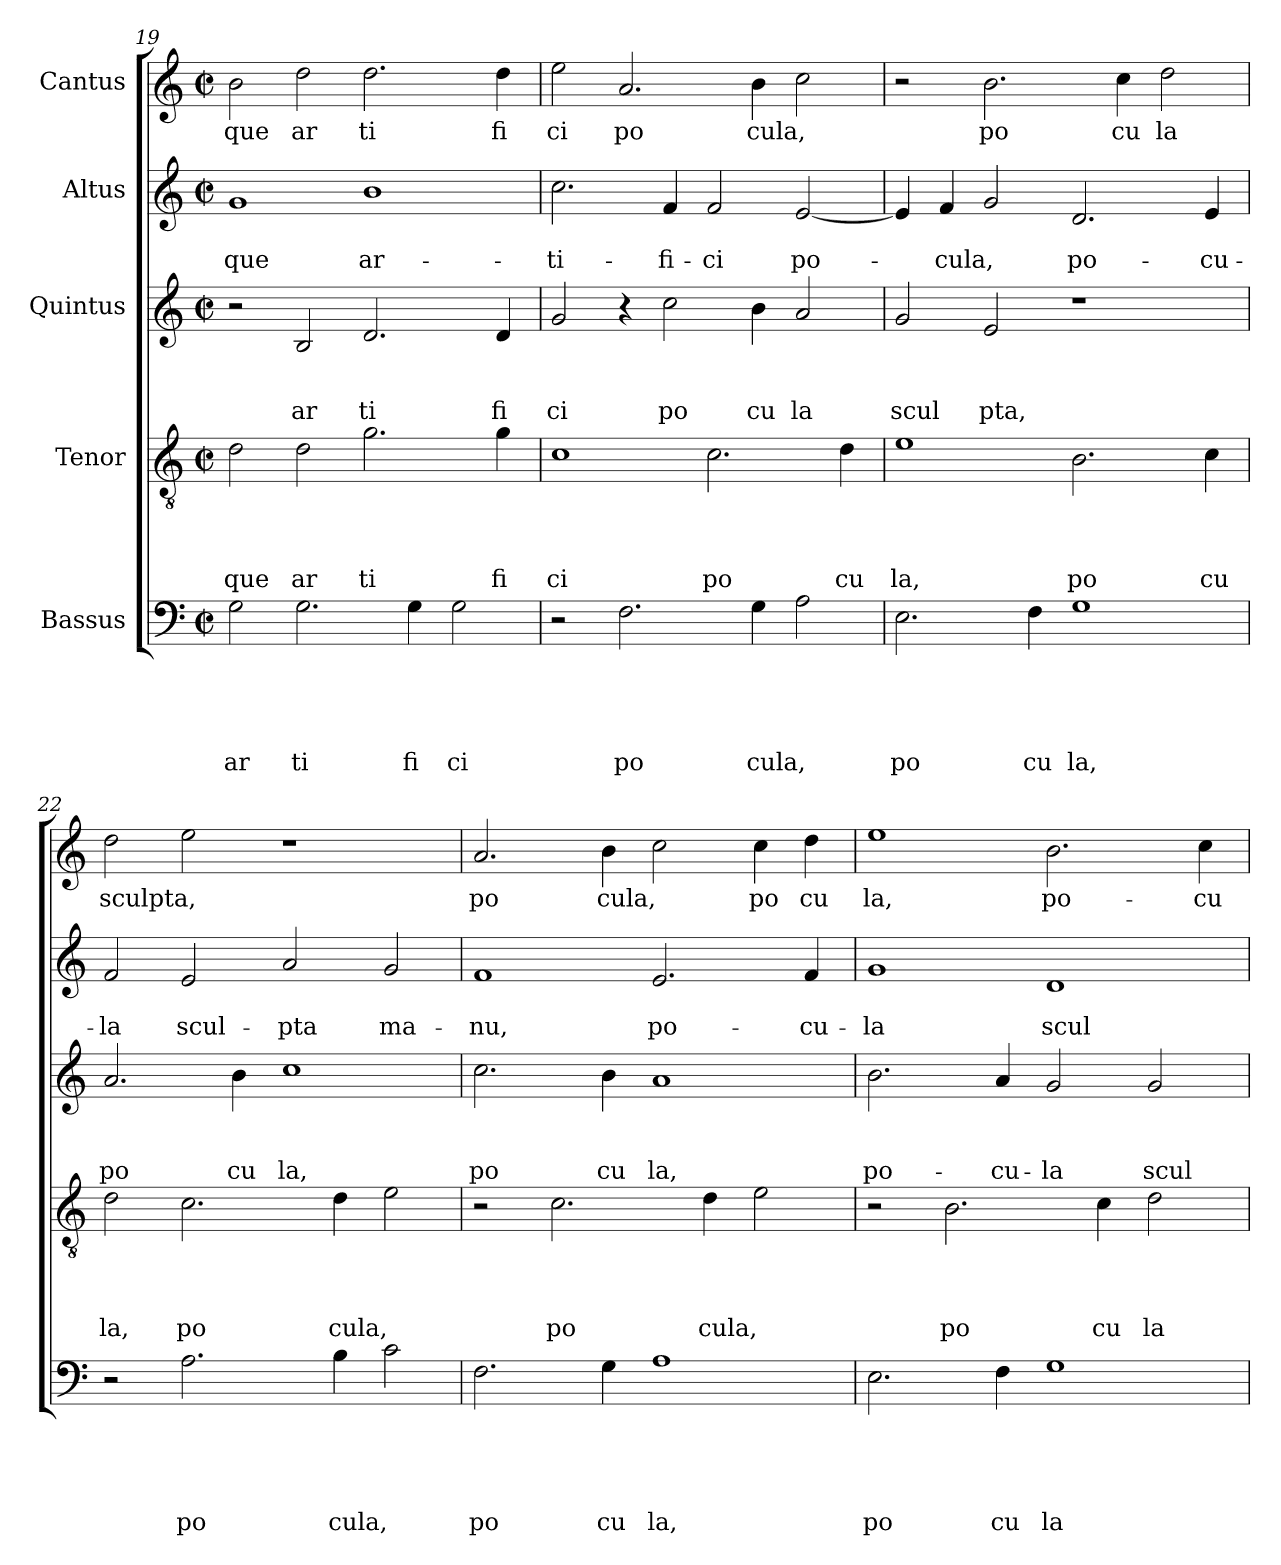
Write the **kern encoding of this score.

**kern	**text	**text	**text	**text	**text	**kern	**text	**text	**text	**text	**kern	**text	**text	**text	**kern	**text	**text	**kern	**text
*part5	*part5	*part5	*part5	*part5	*part5	*part4	*part4	*part4	*part4	*part4	*part3	*part3	*part3	*part3	*part2	*part2	*part2	*part1	*part1
*staff5	*staff5	*staff5	*staff5	*staff5	*staff5	*staff4	*staff4	*staff4	*staff4	*staff4	*staff3	*staff3	*staff3	*staff3	*staff2	*staff2	*staff2	*staff1	*staff1
*I"Bassus	*	*	*	*	*	*I"Tenor	*	*	*	*	*I"Quintus	*	*	*	*I"Altus	*	*	*I"Cantus	*
*clefF4	*	*	*	*	*	*clefGv2	*	*	*	*	*clefG2	*	*	*	*clefG2	*	*	*clefG2	*
*k[]	*	*	*	*	*	*k[]	*	*	*	*	*k[]	*	*	*	*k[]	*	*	*k[]	*
*C:	*	*	*	*	*	*C:	*	*	*	*	*C:	*	*	*	*C:	*	*	*C:	*
*M2/2	*	*	*	*	*	*M2/2	*	*	*	*	*M2/2	*	*	*	*M2/2	*	*	*M2/2	*
*met(c|)	*	*	*	*	*	*met(c|)	*	*	*	*	*met(c|)	*	*	*	*met(c|)	*	*	*met(c|)	*
=19	=19	=19	=19	=19	=19	=19	=19	=19	=19	=19	=19	=19	=19	=19	=19	=19	=19	=19	=19
!	!	!	!	!	!LO:LY:b	!	!	!	!	!LO:LY:b	!	!	!	!	!	!	!LO:LY:b	!	!LO:LY:b
2G\	.	.	.	.	ar	2d\	.	.	.	que	2r	.	.	.	1g	.	-que	2b\	que
!	!	!	!	!	!LO:LY:b	!	!	!	!	!LO:LY:b	!	!	!	!LO:LY:b	!	!	!	!	!LO:LY:b
2.G\	.	.	.	.	ti	2d\	.	.	.	ar	2B/	.	.	ar	.	.	.	2dd\	ar
!	!	!	!	!	!	!	!	!	!	!LO:LY:b	!	!	!	!LO:LY:b	!	!	!LO:LY:b	!	!LO:LY:b
.	.	.	.	.	.	2.g\	.	.	.	ti	2.d/	.	.	ti	1b	.	ar-	2.dd\	ti
!	!	!	!	!	!LO:LY:b	!	!	!	!	!	!	!	!	!	!	!	!	!	!
4G\	.	.	.	.	fi	.	.	.	.	.	.	.	.	.	.	.	.	.	.
!	!	!	!	!	!LO:LY:b	!	!	!	!	!	!	!	!	!	!	!	!	!	!
2G\	.	.	.	.	ci	.	.	.	.	.	.	.	.	.	.	.	.	.	.
!	!	!	!	!	!	!	!	!	!	!LO:LY:b	!	!	!	!LO:LY:b	!	!	!	!	!LO:LY:b
.	.	.	.	.	.	4g\	.	.	.	fi	4d/	.	.	fi	.	.	.	4dd\	fi
=20	=20	=20	=20	=20	=20	=20	=20	=20	=20	=20	=20	=20	=20	=20	=20	=20	=20	=20	=20
!	!	!	!	!	!	!	!	!	!	!LO:LY:b	!	!	!	!LO:LY:b	!	!	!LO:LY:b	!	!LO:LY:b
2r	.	.	.	.	.	1c	.	.	.	ci	2g/	.	.	ci	2.cc\	.	-ti-	2ee\	ci
!	!	!	!	!	!LO:LY:b	!	!	!	!	!	!	!	!	!	!	!	!	!	!LO:LY:b
2.F\	.	.	.	.	po	.	.	.	.	.	4r	.	.	.	.	.	.	2.a/	po
!	!	!	!	!	!	!	!	!	!	!	!	!	!	!LO:LY:b	!	!	!LO:LY:b	!	!
.	.	.	.	.	.	.	.	.	.	.	2cc\	.	.	po	4f/	.	-fi-	.	.
!	!	!	!	!	!	!	!	!	!	!LO:LY:b	!	!	!	!	!	!	!LO:LY:b	!	!
.	.	.	.	.	.	2.c\	.	.	.	po	.	.	.	.	2f/	.	-ci	.	.
!	!	!	!	!	!LO:LY:b	!	!	!	!	!	!	!	!	!LO:LY:b	!	!	!	!	!LO:LY:b
4G\	.	.	.	.	cula,	.	.	.	.	.	4b\	.	.	cu	.	.	.	4b\	cula,
!	!	!	!	!	!	!	!	!	!	!	!	!	!	!LO:LY:b	!	!	!LO:LY:b	!	!
2A\	.	.	.	.	.	.	.	.	.	.	2a/	.	.	la	[<2e/	.	po-	2cc\	.
!	!	!	!	!	!	!	!	!	!	!LO:LY:b	!	!	!	!	!	!	!	!	!
.	.	.	.	.	.	4d\	.	.	.	cu	.	.	.	.	.	.	.	.	.
=21	=21	=21	=21	=21	=21	=21	=21	=21	=21	=21	=21	=21	=21	=21	=21	=21	=21	=21	=21
!	!	!	!	!	!LO:LY:b	!	!	!	!	!LO:LY:b	!	!	!	!LO:LY:b	!	!	!	!	!
2.E\	.	.	.	.	po	1e	.	.	.	la,	2g/	.	.	scul	4e/]	.	.	2r	.
!	!	!	!	!	!	!	!	!	!	!	!	!	!	!	!	!	!LO:LY:b	!	!
.	.	.	.	.	.	.	.	.	.	.	.	.	.	.	4f/	.	-cula,	.	.
!	!	!	!	!	!	!	!	!	!	!	!	!	!	!LO:LY:b	!	!	!	!	!LO:LY:b
.	.	.	.	.	.	.	.	.	.	.	2e/	.	.	pta,	2g/	.	.	2.b\	po
!	!	!	!	!	!LO:LY:b	!	!	!	!	!	!	!	!	!	!	!	!	!	!
4F\	.	.	.	.	cu	.	.	.	.	.	.	.	.	.	.	.	.	.	.
!	!	!	!	!	!LO:LY:b	!	!	!	!	!LO:LY:b	!	!	!	!	!	!	!LO:LY:b	!	!
1G	.	.	.	.	la,	2.B\	.	.	.	po	1r	.	.	.	2.d/	.	po-	.	.
!	!	!	!	!	!	!	!	!	!	!	!	!	!	!	!	!	!	!	!LO:LY:b
.	.	.	.	.	.	.	.	.	.	.	.	.	.	.	.	.	.	4cc\	cu
!	!	!	!	!	!	!	!	!	!	!	!	!	!	!	!	!	!	!	!LO:LY:b
.	.	.	.	.	.	.	.	.	.	.	.	.	.	.	.	.	.	2dd\	la
!	!	!	!	!	!	!	!	!	!	!LO:LY:b	!	!	!	!	!	!	!LO:LY:b	!	!
.	.	.	.	.	.	4c\	.	.	.	cu	.	.	.	.	4e/	.	-cu-	.	.
=22	=22	=22	=22	=22	=22	=22	=22	=22	=22	=22	=22	=22	=22	=22	=22	=22	=22	=22	=22
!	!	!	!	!	!	!	!	!	!	!LO:LY:b	!	!	!	!LO:LY:b	!	!	!LO:LY:b	!	!LO:LY:b
2r	.	.	.	.	.	2d\	.	.	.	la,	2.a/	.	.	po	2f/	.	-la	2dd\	sculpta,
!	!	!	!	!	!LO:LY:b	!	!	!	!	!LO:LY:b	!	!	!	!	!	!	!LO:LY:b	!	!
2.A\	.	.	.	.	po	2.c\	.	.	.	po	.	.	.	.	2e/	.	scul-	2ee\	.
!	!	!	!	!	!	!	!	!	!	!	!	!	!	!LO:LY:b	!	!	!	!	!
.	.	.	.	.	.	.	.	.	.	.	4b\	.	.	cu	.	.	.	.	.
!	!	!	!	!	!	!	!	!	!	!	!	!	!	!LO:LY:b	!	!	!LO:LY:b	!	!
.	.	.	.	.	.	.	.	.	.	.	1cc	.	.	la,	2a/	.	-pta	1r	.
!	!	!	!	!	!LO:LY:b	!	!	!	!	!LO:LY:b	!	!	!	!	!	!	!	!	!
4B\	.	.	.	.	cula,	4d\	.	.	.	cula,	.	.	.	.	.	.	.	.	.
!	!	!	!	!	!	!	!	!	!	!	!	!	!	!	!	!	!LO:LY:b	!	!
2c\	.	.	.	.	.	2e\	.	.	.	.	.	.	.	.	2g/	.	ma-	.	.
=23	=23	=23	=23	=23	=23	=23	=23	=23	=23	=23	=23	=23	=23	=23	=23	=23	=23	=23	=23
!	!	!	!	!	!LO:LY:b	!	!	!	!	!	!	!	!	!LO:LY:b	!	!	!LO:LY:b	!	!LO:LY:b
2.F\	.	.	.	.	po	2r	.	.	.	.	2.cc\	.	.	po	1f	.	-nu,	2.a/	po
!	!	!	!	!	!	!	!	!	!	!LO:LY:b	!	!	!	!	!	!	!	!	!
.	.	.	.	.	.	2.c\	.	.	.	po	.	.	.	.	.	.	.	.	.
!	!	!	!	!	!LO:LY:b	!	!	!	!	!	!	!	!	!LO:LY:b	!	!	!	!	!LO:LY:b
4G\	.	.	.	.	cu	.	.	.	.	.	4b\	.	.	cu	.	.	.	4b\	cula,
!	!	!	!	!	!LO:LY:b	!	!	!	!	!	!	!	!	!LO:LY:b	!	!	!LO:LY:b	!	!
1A	.	.	.	.	la,	.	.	.	.	.	1a	.	.	la,	2.e/	.	po-	2cc\	.
!	!	!	!	!	!	!	!	!	!	!LO:LY:b	!	!	!	!	!	!	!	!	!
.	.	.	.	.	.	4d\	.	.	.	cula,	.	.	.	.	.	.	.	.	.
!	!	!	!	!	!	!	!	!	!	!	!	!	!	!	!	!	!	!	!LO:LY:b
.	.	.	.	.	.	2e\	.	.	.	.	.	.	.	.	.	.	.	4cc\	po
!	!	!	!	!	!	!	!	!	!	!	!	!	!	!	!	!	!LO:LY:b	!	!LO:LY:b
.	.	.	.	.	.	.	.	.	.	.	.	.	.	.	4f/	.	-cu-	4dd\	cu
!!LO:LB:g=z
=24	=24	=24	=24	=24	=24	=24	=24	=24	=24	=24	=24	=24	=24	=24	=24	=24	=24	=24	=24
!	!	!	!	!	!LO:LY:b	!	!	!	!	!	!	!	!	!LO:LY:b	!	!	!LO:LY:b	!	!LO:LY:b
2.E\	.	.	.	.	po	2r	.	.	.	.	2.b\	.	.	po-	1g	.	-la	1ee	la,
!	!	!	!	!	!	!	!	!	!	!LO:LY:b	!	!	!	!	!	!	!	!	!
.	.	.	.	.	.	2.B\	.	.	.	po	.	.	.	.	.	.	.	.	.
!	!	!	!	!	!LO:LY:b	!	!	!	!	!	!	!	!	!LO:LY:b	!	!	!	!	!
4F\	.	.	.	.	cu	.	.	.	.	.	4a/	.	.	-cu-	.	.	.	.	.
!	!	!	!	!	!LO:LY:b	!	!	!	!	!	!	!	!	!LO:LY:b	!	!	!LO:LY:b	!	!LO:LY:b
1G	.	.	.	.	la	.	.	.	.	.	2g/	.	.	-la	1d	.	scul	2.b\	po-
!	!	!	!	!	!	!	!	!	!	!LO:LY:b	!	!	!	!	!	!	!	!	!
.	.	.	.	.	.	4c\	.	.	.	cu	.	.	.	.	.	.	.	.	.
!	!	!	!	!	!	!	!	!	!	!LO:LY:b	!	!	!	!LO:LY:b	!	!	!	!	!
.	.	.	.	.	.	2d\	.	.	.	la	2g/	.	.	scul-	.	.	.	.	.
!	!	!	!	!	!	!	!	!	!	!	!	!	!	!	!	!	!	!	!LO:LY:b
.	.	.	.	.	.	.	.	.	.	.	.	.	.	.	.	.	.	4cc\	-cu-
=	=	=	=	=	=	=	=	=	=	=	=	=	=	=	=	=	=	=	=
*-	*-	*-	*-	*-	*-	*-	*-	*-	*-	*-	*-	*-	*-	*-	*-	*-	*-	*-	*-
